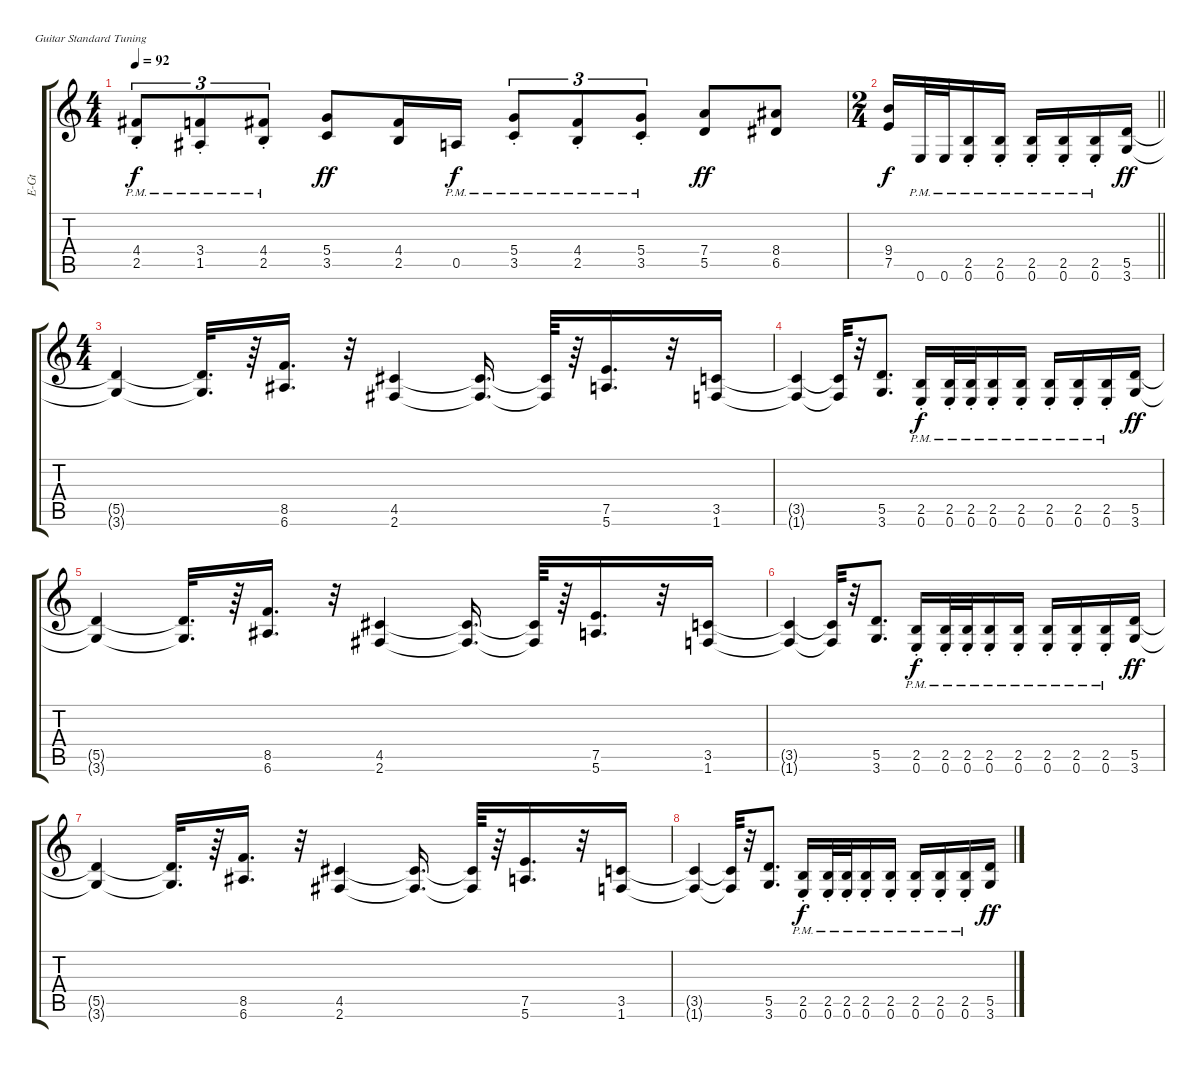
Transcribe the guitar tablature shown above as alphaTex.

\track ("Rhythm " "E-Gt") {instrument distortionguitar}
\staff {score tabs}
\tuning (E4 B3 G3 D3 A2 E2)
\ts (4 4)
\beaming (8 2 2 2 2)
\tempo 92
\clef g2
\ks c
(4.4{pm st} 2.5{pm}).8{tu (3 2) dy f} (3.4{pm st} 1.5{pm}).8{tu (3 2)} (4.4{pm st} 2.5{pm}).8{tu (3 2)} (5.4 3.5).8{dy ff} (4.4 2.5).16 0.5{pm}.16{dy f} (5.4{pm st} 3.5{pm}).8{tu (3 2)} (4.4{pm st} 2.5{pm}).8{tu (3 2)} (5.4{pm st} 3.5{pm}).8{tu (3 2)} (7.4 5.5).8{dy ff} (8.4 6.5).8 |
\ts (2 4)
\beaming (8 2 2)
\barLineRight lightlight
(9.4 7.5).16{dy f} 0.6{pm}.32 0.6{pm}.32 (2.5{pm st} 0.6{pm}).16 (2.5{pm st} 0.6{pm}).16 (2.5{pm st} 0.6{pm}).16 (2.5{pm st} 0.6{pm}).16 (2.5{pm st} 0.6{pm}).16 (5.5 3.6).16{dy ff} |
\ts (4 4)
\beaming (8 2 2 2 2)
(5.5{t} 3.6{t}).4 (5.5{t} 3.6{t}).32{d} r.64 (8.5 6.6).16{d} r.32 (4.5 2.6).4 (4.5{t} 2.6{t}).16{d} (4.5{t} 2.6{t}).64 r.64 (7.5 5.6).16{d} r.32 (3.5 1.6).16 |
(3.5{t} 1.6{t}).4 (3.5{t} 1.6{t}).32 r.32 (5.5 3.6).8{d} (2.5{pm st} 0.6{pm}).16{dy f} (2.5{pm st} 0.6{pm}).32 (2.5{pm st} 0.6{pm}).32 (2.5{pm st} 0.6{pm}).16 (2.5{pm st} 0.6{pm}).16 (2.5{pm st} 0.6{pm}).16 (2.5{pm st} 0.6{pm}).16 (2.5{pm st} 0.6{pm}).16 (5.5 3.6).16{dy ff} |
(5.5{t} 3.6{t}).4 (5.5{t} 3.6{t}).32{d} r.64 (8.5 6.6).16{d} r.32 (4.5 2.6).4 (4.5{t} 2.6{t}).16{d} (4.5{t} 2.6{t}).64 r.64 (7.5 5.6).16{d} r.32 (3.5 1.6).16 |
(3.5{t} 1.6{t}).4 (3.5{t} 1.6{t}).32 r.32 (5.5 3.6).8{d} (2.5{pm st} 0.6{pm}).16{dy f} (2.5{pm st} 0.6{pm}).32 (2.5{pm st} 0.6{pm}).32 (2.5{pm st} 0.6{pm}).16 (2.5{pm st} 0.6{pm}).16 (2.5{pm st} 0.6{pm}).16 (2.5{pm st} 0.6{pm}).16 (2.5{pm st} 0.6{pm}).16 (5.5 3.6).16{dy ff} |
(5.5{t} 3.6{t}).4 (5.5{t} 3.6{t}).32{d} r.64 (8.5 6.6).16{d} r.32 (4.5 2.6).4 (4.5{t} 2.6{t}).16{d} (4.5{t} 2.6{t}).64 r.64 (7.5 5.6).16{d} r.32 (3.5 1.6).16 |
(3.5{t} 1.6{t}).4 (3.5{t} 1.6{t}).32 r.32 (5.5 3.6).8{d} (2.5{pm st} 0.6{pm}).16{dy f} (2.5{pm st} 0.6{pm}).32 (2.5{pm st} 0.6{pm}).32 (2.5{pm st} 0.6{pm}).16 (2.5{pm st} 0.6{pm}).16 (2.5{pm st} 0.6{pm}).16 (2.5{pm st} 0.6{pm}).16 (2.5{pm st} 0.6{pm}).16 (5.5 3.6).16{dy ff}
